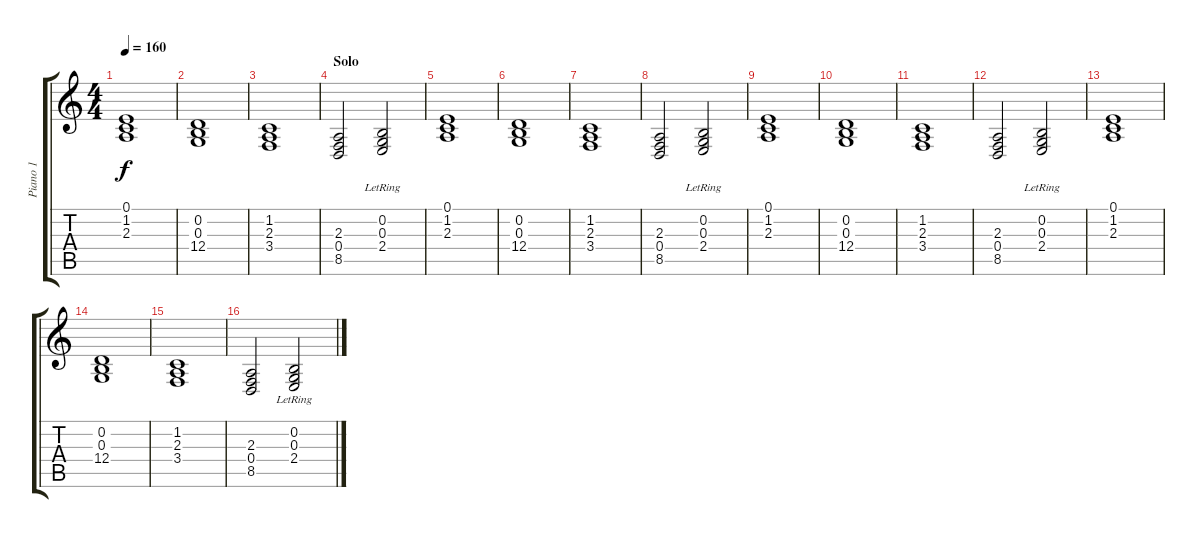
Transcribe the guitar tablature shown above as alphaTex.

\track ("Piano 1" "Piano 1") {instrument acousticgrandpiano}
\staff {score tabs}
\tuning (E4 B3 G3 D3 A2 E2) {hide}
\ts (4 4)
\tempo 160
\clef g2
\ks c
(0.1 1.2 2.3).1{dy f} |
(0.2 0.3 12.4).1 |
(1.2 2.3 3.4).1 |
\section ("" "Solo")
(2.3 0.4 8.5).2 (0.2{lr} 0.3{lr} 2.4{lr}).2 |
(0.1 1.2 2.3).1 |
(0.2 0.3 12.4).1 |
(1.2 2.3 3.4).1 |
(2.3 0.4 8.5).2 (0.2{lr} 0.3{lr} 2.4{lr}).2 |
(0.1 1.2 2.3).1 |
(0.2 0.3 12.4).1 |
(1.2 2.3 3.4).1 |
(2.3 0.4 8.5).2 (0.2{lr} 0.3{lr} 2.4{lr}).2 |
(0.1 1.2 2.3).1 |
(0.2 0.3 12.4).1 |
(1.2 2.3 3.4).1 |
(2.3 0.4 8.5).2 (0.2{lr} 0.3{lr} 2.4{lr}).2
